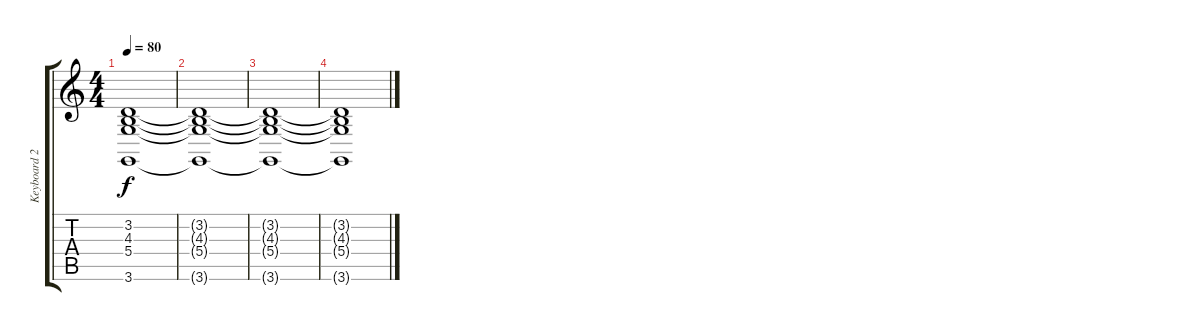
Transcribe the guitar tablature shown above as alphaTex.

\track ("Keyboard 2" "Keyboard 2") {instrument pad3polysynth}
\staff {score tabs}
\tuning (E4 B3 G3 D3 A2 E2) {hide}
\ts (4 4)
\tempo 80
\clef g2
\ks c
(3.2{t} 4.3{t} 5.4{t} 3.6{t}).1{dy f} |
(3.2{t} 4.3{t} 5.4{t} 3.6{t}).1 |
(3.2{t} 4.3{t} 5.4{t} 3.6{t}).1 |
(3.2{t} 4.3{t} 5.4{t} 3.6{t}).1
